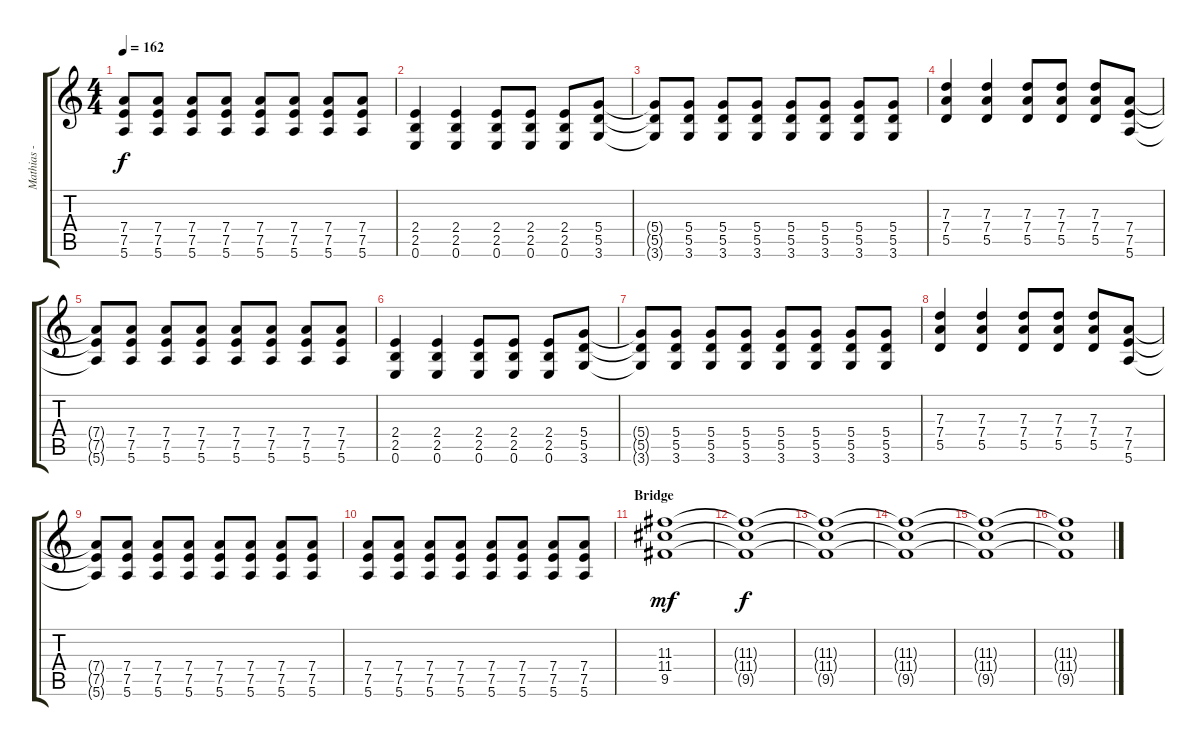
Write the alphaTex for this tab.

\track ("Mathias - Guitar 2" "Mathias - ") {instrument distortionguitar}
\staff {score tabs}
\tuning (E4 B3 G3 D3 A2 E2) {hide}
\ts (4 4)
\tempo 162
\clef g2
\ks c
(7.4{t} 7.5{t} 5.6{t}).8{dy f} (7.4 7.5 5.6).8 (7.4 7.5 5.6).8 (7.4 7.5 5.6).8 (7.4 7.5 5.6).8 (7.4 7.5 5.6).8 (7.4 7.5 5.6).8 (7.4 7.5 5.6).8 |
(2.4 2.5 0.6).4 (2.4 2.5 0.6).4 (2.4 2.5 0.6).8 (2.4 2.5 0.6).8 (2.4 2.5 0.6).8 (5.4 5.5 3.6).8 |
(5.4{t} 5.5{t} 3.6{t}).8 (5.4 5.5 3.6).8 (5.4 5.5 3.6).8 (5.4 5.5 3.6).8 (5.4 5.5 3.6).8 (5.4 5.5 3.6).8 (5.4 5.5 3.6).8 (5.4 5.5 3.6).8 |
(7.3 7.4 5.5).4 (7.3 7.4 5.5).4 (7.3 7.4 5.5).8 (7.3 7.4 5.5).8 (7.3 7.4 5.5).8 (7.4 7.5 5.6).8 |
(7.4{t} 7.5{t} 5.6{t}).8 (7.4 7.5 5.6).8 (7.4 7.5 5.6).8 (7.4 7.5 5.6).8 (7.4 7.5 5.6).8 (7.4 7.5 5.6).8 (7.4 7.5 5.6).8 (7.4 7.5 5.6).8 |
(2.4 2.5 0.6).4 (2.4 2.5 0.6).4 (2.4 2.5 0.6).8 (2.4 2.5 0.6).8 (2.4 2.5 0.6).8 (5.4 5.5 3.6).8 |
(5.4{t} 5.5{t} 3.6{t}).8 (5.4 5.5 3.6).8 (5.4 5.5 3.6).8 (5.4 5.5 3.6).8 (5.4 5.5 3.6).8 (5.4 5.5 3.6).8 (5.4 5.5 3.6).8 (5.4 5.5 3.6).8 |
(7.3 7.4 5.5).4 (7.3 7.4 5.5).4 (7.3 7.4 5.5).8 (7.3 7.4 5.5).8 (7.3 7.4 5.5).8 (7.4 7.5 5.6).8 |
(7.4{t} 7.5{t} 5.6{t}).8 (7.4 7.5 5.6).8 (7.4 7.5 5.6).8 (7.4 7.5 5.6).8 (7.4 7.5 5.6).8 (7.4 7.5 5.6).8 (7.4 7.5 5.6).8 (7.4 7.5 5.6).8 |
(7.4 7.5 5.6).8 (7.4 7.5 5.6).8 (7.4 7.5 5.6).8 (7.4 7.5 5.6).8 (7.4 7.5 5.6).8 (7.4 7.5 5.6).8 (7.4 7.5 5.6).8 (7.4 7.5 5.6).8 |
\section ("" "Bridge")
(11.3 11.4 9.5).1{dy mf} |
(11.3{t} 11.4{t} 9.5{t}).1{dy f volume 8} |
(11.3{t} 11.4{t} 9.5{t}).1 |
(11.3{t} 11.4{t} 9.5{t}).1 |
(11.3{t} 11.4{t} 9.5{t}).1{volume 11} |
(11.3{t} 11.4{t} 9.5{t}).1
